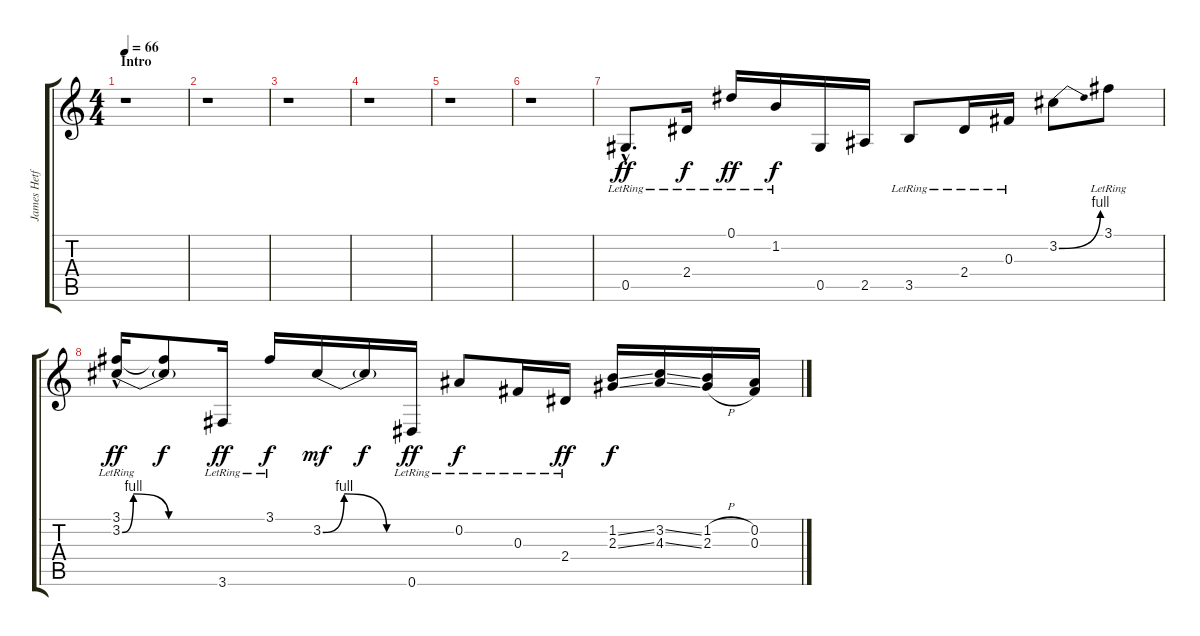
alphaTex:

\track ("James Hetfield (Clean Guitar)" "James Hetf") {instrument electricguitarjazz}
\staff {score tabs}
\tuning (Eb4 Bb3 Gb3 Db3 Ab2 Eb2) {hide}
\ts (4 4)
\section ("" "Intro")
\tempo 66
\clef g2
\ks c
r.1{dy ff instrument electricguitarjazz} |
r.1 |
r.1 |
r.1 |
r.1 |
r.1 |
0.5{hac lr}.8{d} 2.4{lr}.16{dy f} 0.1{lr}.16{dy ff} 1.2{lr}.16{dy f} 0.5.16 2.5.16 3.5{lr}.8 2.4{lr}.16 0.3{lr}.16 3.2{be (bend 0 0 60 4)}.8 3.1{lr}.8 |
(3.1{lr} 3.2{be (custom 0 0 7 4 29 0 60 0) hac}).16{dy ff} (3.1{t} 3.2{t}).8{dy f} 3.6{lr}.16{dy ff} 3.1{lr}.16{dy f} 3.2{be (custom 0 0 15 4 45 0 60 0)}.16{dy mf} 3.2{t}.16{dy f} 0.6{lr}.16{dy ff} 0.2{lr}.8{dy f} 0.3{lr}.16 2.4{lr}.16{dy ff} (1.2{ss} 2.3{ss}).16{dy f} (3.2{ss} 4.3{ss}).16 (1.2{h} 2.3{h}).16 (0.2 0.3).16
